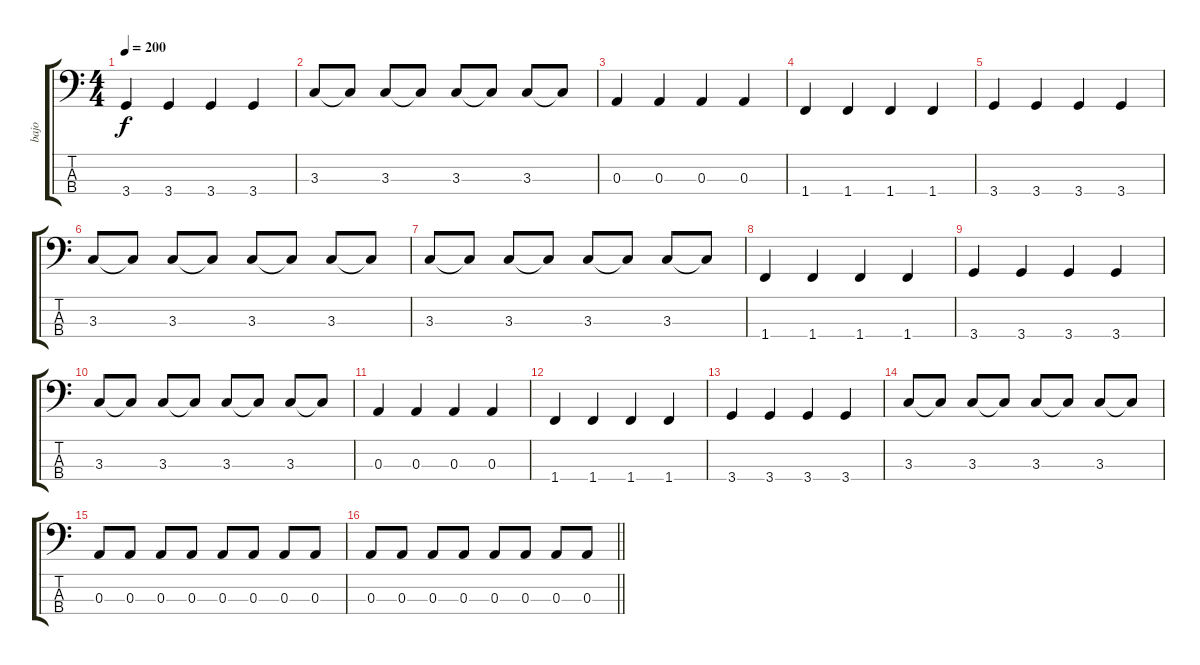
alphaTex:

\track ("bajo" "bajo") {instrument electricbassfinger}
\staff {score tabs}
\tuning (G2 D2 A1 E1) {hide}
\ts (4 4)
\tempo 200
\clef f4
\ks c
3.4.4{dy f} 3.4.4 3.4.4 3.4.4 |
3.3.8 3.3{t}.8 3.3.8 3.3{t}.8 3.3.8 3.3{t}.8 3.3.8 3.3{t}.8 |
0.3.4 0.3.4 0.3.4 0.3.4 |
1.4.4 1.4.4 1.4.4 1.4.4 |
3.4.4 3.4.4 3.4.4 3.4.4 |
3.3.8 3.3{t}.8 3.3.8 3.3{t}.8 3.3.8 3.3{t}.8 3.3.8 3.3{t}.8 |
3.3.8 3.3{t}.8 3.3.8 3.3{t}.8 3.3.8 3.3{t}.8 3.3.8 3.3{t}.8 |
1.4.4 1.4.4 1.4.4 1.4.4 |
3.4.4 3.4.4 3.4.4 3.4.4 |
3.3.8 3.3{t}.8 3.3.8 3.3{t}.8 3.3.8 3.3{t}.8 3.3.8 3.3{t}.8 |
0.3.4 0.3.4 0.3.4 0.3.4 |
1.4.4 1.4.4 1.4.4 1.4.4 |
3.4.4 3.4.4 3.4.4 3.4.4 |
3.3.8 3.3{t}.8 3.3.8 3.3{t}.8 3.3.8 3.3{t}.8 3.3.8 3.3{t}.8 |
0.3.8 0.3.8 0.3.8 0.3.8 0.3.8 0.3.8 0.3.8 0.3.8 |
\barLineRight lightlight
0.3.8 0.3.8 0.3.8 0.3.8 0.3.8 0.3.8 0.3.8 0.3.8
